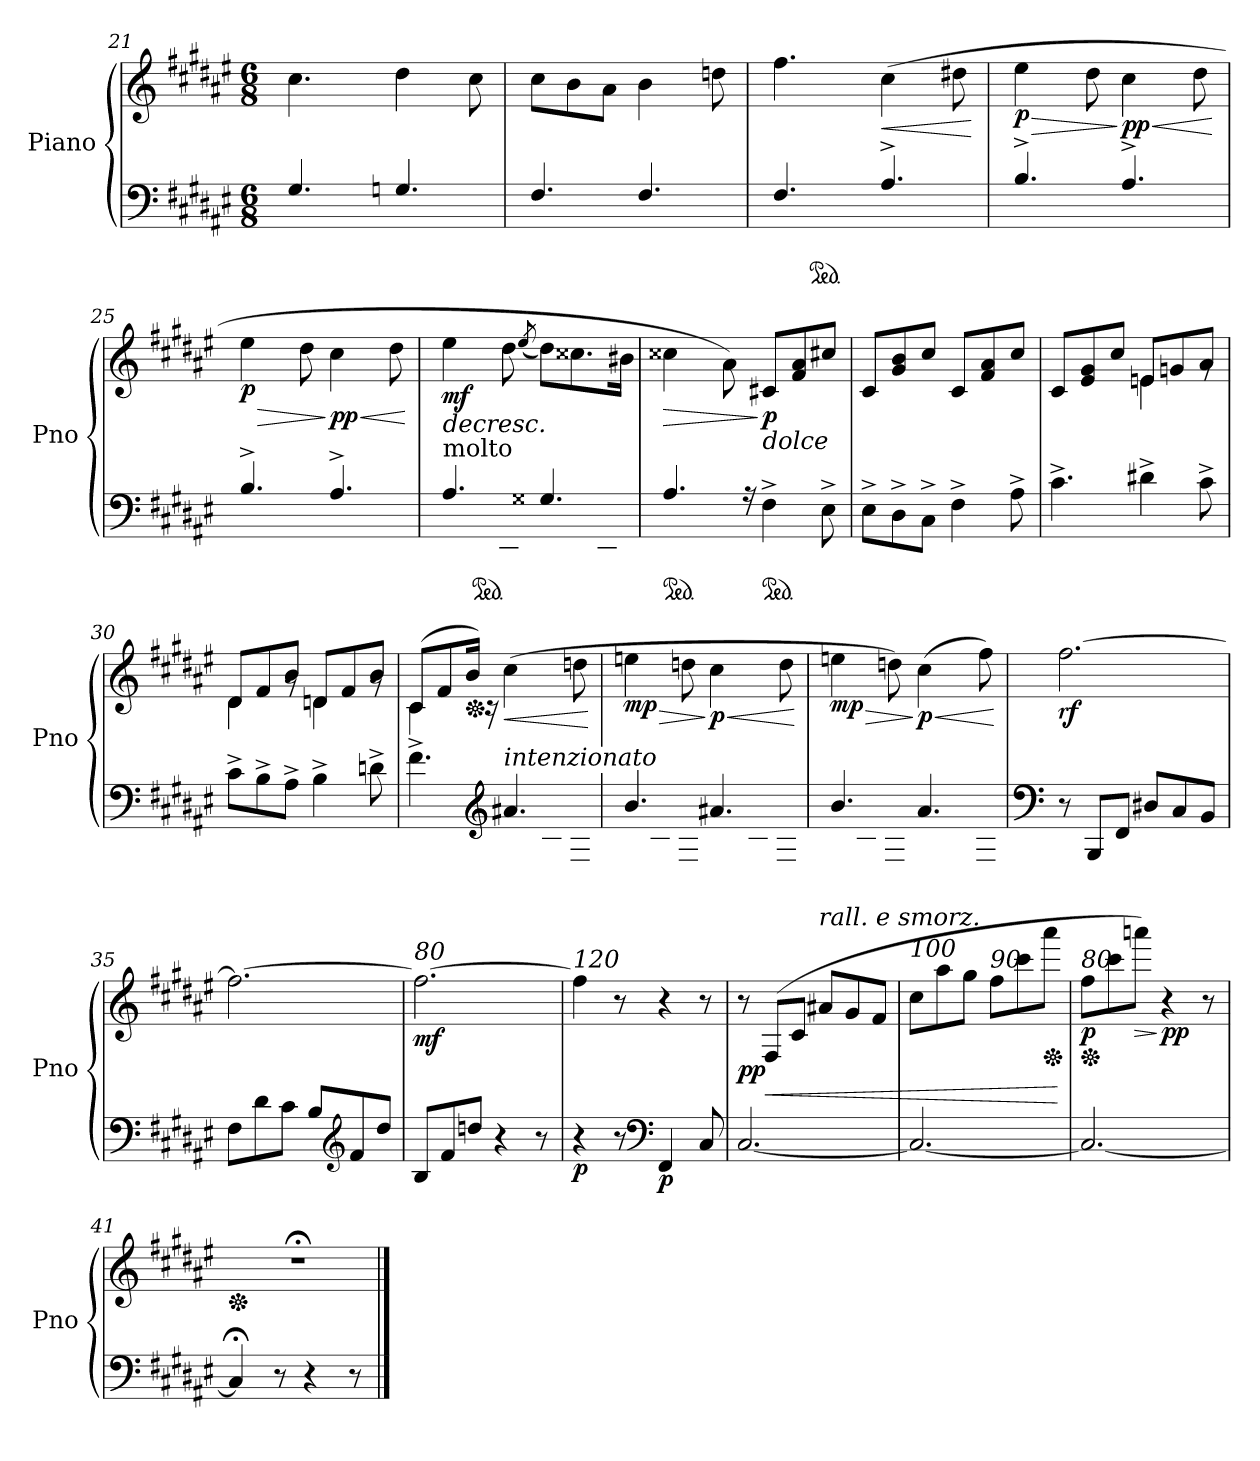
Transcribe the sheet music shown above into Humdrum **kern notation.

**kern	**kern	**dynam
*part1	*part1	*part1
*staff2	*staff1	*staff1/2
*I"Piano	*	*
*I'Pno	*	*
*clefF4	*clefG2	*
*k[f#c#g#d#a#e#]	*k[f#c#g#d#a#e#]	*
*M6/8	*M6/8	*
=21	=21	=21
*^	*	*
4.G#/	8G#\Lyy	4.cc#\	.
.	8E#\	.	.
.	8FF#\J	.	.
4.Gn/	8G\Lyy	4dd#\	.
.	8En\	.	.
.	8FF#\J	8cc#\	.
=22	=22	=22	=22
4.F#/	8F#\Lyy	8cc#\L	.
.	8D#\	8b\	.
.	8FF#\J	8a#\J	.
4.F#/	8F#\Lyy	4b\	.
.	8BB\ 8Dn\	.	.
.	8FF#\J	8ddn\	.
=23	=23	=23	=23
4.F#/	8F#\Lyy	4.ff#\	.
*ped	*	*	*
.	8BB\ 8C#\	.	.
.	8FF#\J	.	.
!	!	!	!LO:HP:b
4.A#^/	8A#\Lyy	(4cc#\	<
.	8C#\	.	.
.	8FF#\J	8dd#X\	.
*v	*v	*	*
.	.	[
=24	=24	=24
*^	*	*
!	!	!	!LO:HP:b
!	!	!	!LO:DY:n=1:b
4.B^/	8B\Lyy	4ee#\	> p
.	8C#\ 8E#\	.	.
.	8FF#\J	8dd#\	.
!	!	!	!LO:HP:n=1:b
!	!	!	!LO:DY:n=2:b
4.A#^/	8A#\Lyy	4cc#\	] < pp
.	8C#\ 8F#\	.	.
.	8FF#\J	8dd#\	.
*v	*v	*	*
.	.	[
!!LO:LB:g=z
=25	=25	=25
*^	*	*
!	!	!	!LO:HP:b
!	!	!	!LO:DY:n=1:b
4.B^/	8B\Lyy	4ee#\	> p
.	8C#\ 8E#\	.	.
.	8FF#\J	8dd#\	.
!	!	!	!LO:HP:n=1:b
!	!	!	!LO:DY:n=2:b
4.A#^/	8A#\Lyy	4cc#\	] < pp
.	8C#\ 8F#\	.	.
.	8FF#\J	8dd#\	.
*v	*v	*	*
.	.	[
=26	=26	=26
*^	*	*
!	!	!LO:TX:b:t=molto	!
!	!	!	!LO:HP:b
!	!	!	!LO:DY:n=1:b
4.A#/	8A#\Lyy	4ee#\	> mf
*ped	*	*	*
.	8C##X\	.	.
.	8EE#\J	8dd#\	.
.	.	(8qee#/	.
4.G##X/	8G##\Lyy	8dd#\L)	.
.	8D#\	8.cc##X\	.
.	8EE#\J	.	.
.	.	16b#X\Jk	.
=27	=27	=27	=27
*ped	*	*	*
!	!	!	!LO:HP:b
4.A#/	8A#\Lyy	4cc##X\	>
.	8C##X\ 8E#\	.	.
.	16AA#\Jk	8a#\)	.
.	16rA	.	.
*ped	*	*	*
!	!	!LO:TX:b:i:t=dolce	!
!	!	!	!LO:DY:n=1:b
4F#^\	4.ryy	8c#X/L	] ] p
.	.	8f#/ 8a#/	.
8E#^\	.	8cc#X/J	.
*v	*v	*	*
=28	=28	=28
8E#^\L	8c#/L	.
8D#^\	8g#/ 8b/	.
8C#^\J	8cc#/J	.
4F#^\	8c#/L	.
.	8f#/ 8a#/	.
8A#^\	8cc#/J	.
=29	=29	=29
*	*^	*
4.c#^\	8c#/L	4.ryy	.
.	8e#/ 8g#/	.	.
.	8cc#/J	.	.
4d#X^\	8en/L	4e\	.
.	8gn/	.	.
8c#^\	8a#/J	8rg	.
=30	=30	=30	=30
8c#^\L	8d#/L	4d#\	.
8B^\	8f#/	.	.
8A#^\J	8b/J	8rg	.
4B^\	8dn/L	4d\	.
.	8f#/	.	.
8dn^\	8b/J	8rg	.
!!LO:PB:g=z	!!
=31	=31	=31	=31
*^	*	*	*
4.f#^\	4.ryy	(8c#/L	4c#\	.
.	.	8f#/	.	.
*	*	*Xped	*	*
.	.	16b/Jk)	2ryy	.
.	.	16rc	.	.
*clefG2	*	*	*	*
!LO:TX:a:i:t=intenzionato	!	!	!	!
!	!	!	!	!LO:HP:b
4.a#X/	8a#\Lyy	(>4cc#\	.	<
.	8c#\	.	.	.
.	8F#\J	8ddn\	.	.
*v	*v	*	*	*
*	*v	*v	*
.	.	[
=32	=32	=32
*^	*	*
!	!	!	!LO:HP:b
!	!	!	!LO:DY:n=1:b
4.b/	8b\Lyy	4een\	> mp
.	8c#\ 8e#X\	.	.
.	8F#\J	8ddn\	.
!	!	!	!LO:HP:n=1:b
!	!	!	!LO:DY:n=2:b
4.a#X/	8a#\Lyy	4cc#\	] < p
.	8c#\ 8f#\	.	.
.	8F#\J	8dd\	.
*v	*v	*	*
.	.	[
=33	=33	=33
*^	*	*
!	!	!	!LO:HP:b
!	!	!	!LO:DY:n=1:b
4.b/	8b\Lyy	4een\	> mp
.	8c#\ 8e#X\	.	.
.	8F#\J	8ddn\)	.
!	!	!	!LO:HP:n=1:b
!	!	!	!LO:DY:n=2:b
4.a#/	8a#\Lyy	(4cc#\	] < p
.	8en\	.	.
.	8F#\J	8ff#\)	.
*v	*v	*	*
.	.	[
=34	=34	=34
*clefF4	*	*
!	!	!LO:DY:b
8r	[2.ff#\	rf
8BBB/L	.	.
8FF#/J	.	.
8D#X/L	.	.
8C#/	.	.
8BB/J	.	.
=35	=35	=35
8F#\L	2.ff#\_	.
8d#\	.	.
8c#\J	.	.
8B/L	.	.
*clefG2	*	*
8f#/	.	.
8dd#/J	.	.
!!LO:LB:g=z
=36	=36	=36
!	!LO:TX:a:i:t=80	!
!	!	!LO:DY:b
8B/L	2.ff#\_	mf
8f#/	.	.
8ddn/J	.	.
4r	.	.
8r	.	.
=37	=37	=37
!	!LO:TX:a:i:t=120	!
!	!	!LO:DY:b=2
4r	4ff#\]	p
8r	8r	.
*clefF4	*	*
!	!	!LO:DY:b=2
4FF#/	4r	p
8C#/	8r	.
=38	=38	=38
!	!	!LO:DY:b
[2.C#/	8r	pp
!	!	!LO:HP:b
.	(8F#/L	<
.	8c#/J	.
!	!LO:TX:a:i:t=rall. e smorz.	!
.	8a#X/L	.
.	8g#/	.
.	8f#/J	.
=39	=39	=39
!	!LO:TX:a:i:t=100	!
2.C#/_	8cc#\L	.
.	8aa#\	.
.	8gg#\J	.
!	!LO:TX:a:i:t=90	!
.	8ff#\L	.
.	8ccc#\	.
*	*Xped	*
.	8aaa#\J	.
.	.	[
=40	=40	=40
*	*Xped	*
!	!LO:TX:a:i:t=80	!
!	!	!LO:DY:b
2.C#/_	8ff#\L	p
.	8ccc#\	.
!	!	!LO:HP:b
.	8aaan\J)	>
!	!	!LO:DY:n=1:b
.	4r	] pp
.	8r	.
=41	=41	=41
*	*Xped	*
4C#;/]	2.r;<	.
8r	.	.
4r	.	.
8r	.	.
==	==	==
*-	*-	*-
